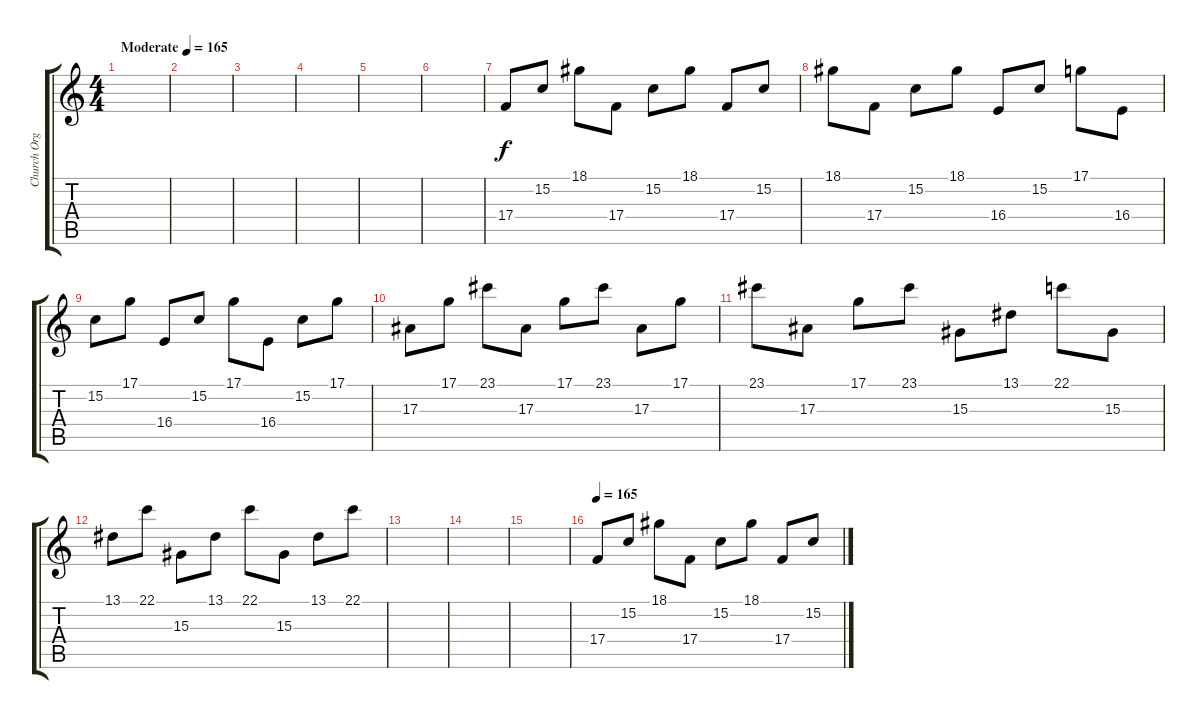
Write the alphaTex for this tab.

\track ("Church Organ" "Church Org") {instrument churchorgan}
\staff {score tabs}
\tuning (D4 A3 F3 C3 G2 C2) {hide}
\ts (4 4)
\tempo (165 "Moderate")
\clef g2
\ks c
|
|
|
|
|
|
17.4.8{volume 13} 15.2.8 18.1.8 17.4.8 15.2.8 18.1.8 17.4.8 15.2.8 |
18.1.8 17.4.8 15.2.8 18.1.8 16.4.8 15.2.8 17.1.8 16.4.8 |
15.2.8 17.1.8 16.4.8 15.2.8 17.1.8 16.4.8 15.2.8 17.1.8 |
17.3.8 17.1.8 23.1.8 17.3.8 17.1.8 23.1.8 17.3.8 17.1.8 |
23.1.8 17.3.8 17.1.8 23.1.8 15.3.8 13.1.8 22.1.8 15.3.8 |
13.1.8 22.1.8 15.3.8 13.1.8 22.1.8 15.3.8 13.1.8 22.1.8 |
|
|
|
\tempo 165
17.4.8 15.2.8 18.1.8 17.4.8 15.2.8 18.1.8 17.4.8 15.2.8
